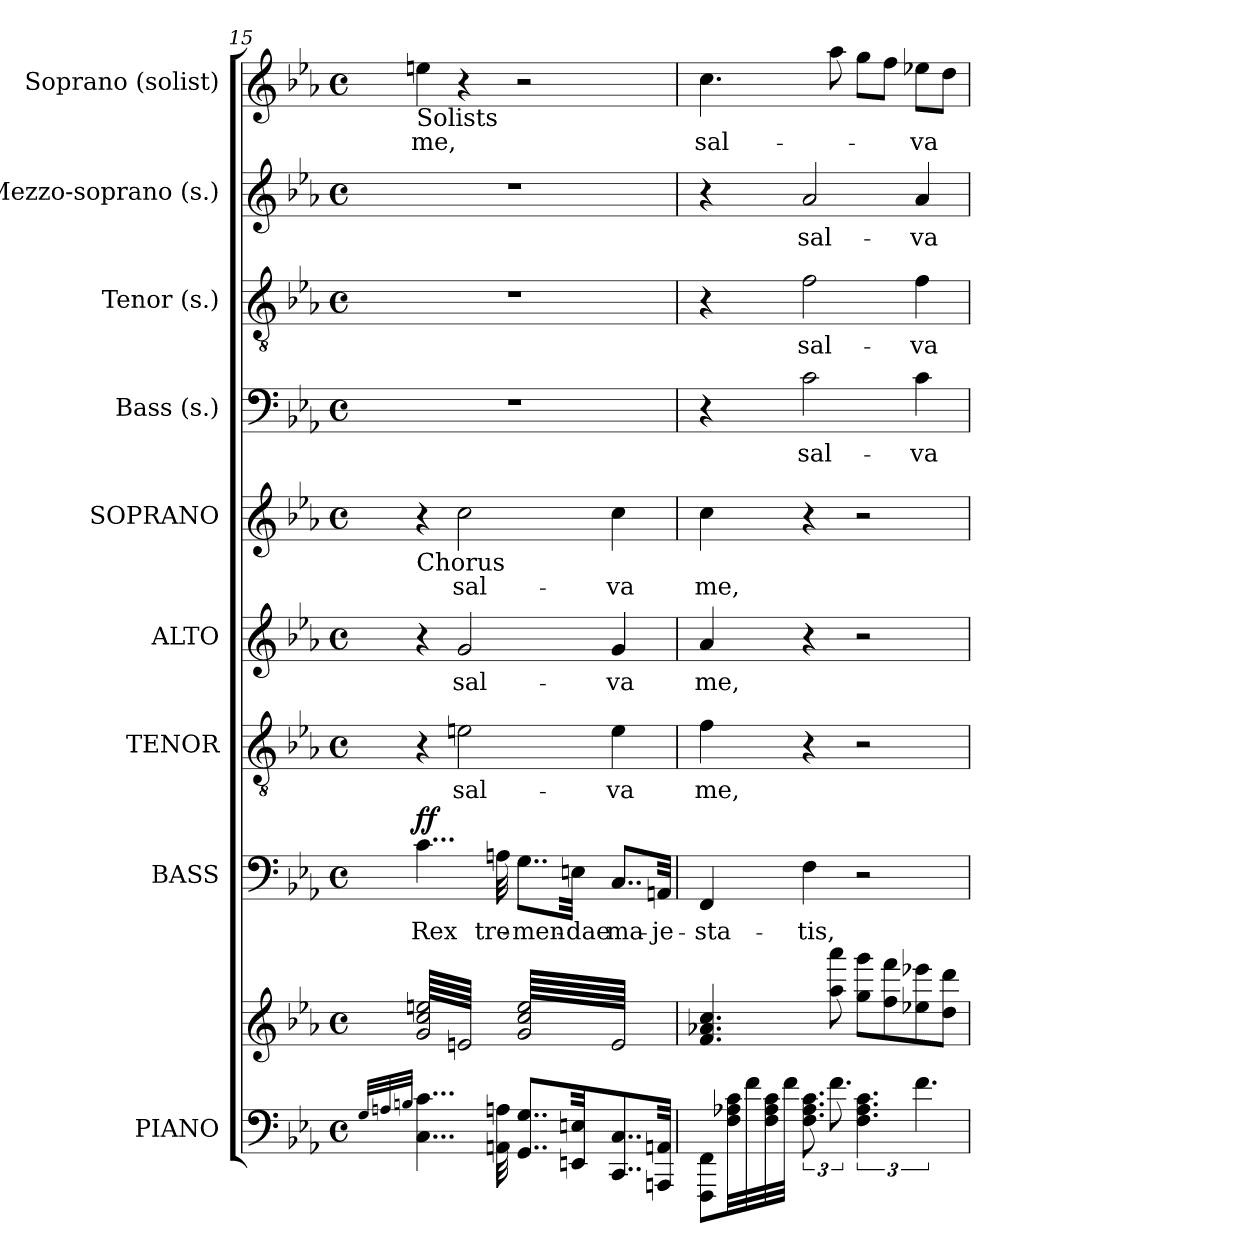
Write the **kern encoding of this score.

**kern	**kern	**kern	**text	**dynam	**kern	**text	**kern	**text	**kern	**text	**kern	**text	**kern	**text	**kern	**text	**kern	**text
*part9	*part9	*part8	*part8	*part8	*part7	*part7	*part6	*part6	*part5	*part5	*part4	*part4	*part3	*part3	*part2	*part2	*part1	*part1
*staff10	*staff9	*staff8	*staff8	*staff8	*staff7	*staff7	*staff6	*staff6	*staff5	*staff5	*staff4	*staff4	*staff3	*staff3	*staff2	*staff2	*staff1	*staff1
*I"PIANO	*	*I"BASS	*	*	*I"TENOR	*	*I"ALTO	*	*I"SOPRANO	*	*I"Bass (s.)	*	*I"Tenor (s.)	*	*I"Mezzo-soprano (s.)	*	*I"Soprano (solist)	*
*I'Pno.	*	*I'B.	*	*	*I'T.	*	*I'A.	*	*I'S.	*	*I'B.	*	*I'T.	*	*I'M-S.	*	*I'S.	*
!!LO:PB:g=z
*clefF4	*clefG2	*clefF4	*	*	*clefGv2	*	*clefG2	*	*clefG2	*	*clefF4	*	*clefGv2	*	*clefG2	*	*clefG2	*
*	*	*	*	*	*ITrd7c12	*	*	*	*	*	*	*	*ITrd7c12	*	*	*	*	*
*k[b-e-a-]	*k[b-e-a-]	*k[b-e-a-]	*	*	*k[b-e-a-]	*	*k[b-e-a-]	*	*k[b-e-a-]	*	*k[b-e-a-]	*	*k[b-e-a-]	*	*k[b-e-a-]	*	*k[b-e-a-]	*
*c:	*c:	*c:	*	*	*c:	*	*c:	*	*c:	*	*c:	*	*c:	*	*c:	*	*c:	*
*M4/4	*M4/4	*M4/4	*	*	*M4/4	*	*M4/4	*	*M4/4	*	*M4/4	*	*M4/4	*	*M4/4	*	*M4/4	*
*met(c)	*met(c)	*met(c)	*	*	*met(c)	*	*met(c)	*	*met(c)	*	*met(c)	*	*met(c)	*	*met(c)	*	*met(c)	*
=15	=15	=15	=15	=15	=15	=15	=15	=15	=15	=15	=15	=15	=15	=15	=15	=15	=15	=15
32qGi/LLL	.	.	.	.	.	.	.	.	.	.	.	.	.	.	.	.	.	.
32qAni/	.	.	.	.	.	.	.	.	.	.	.	.	.	.	.	.	.	.
32qBni/JJJ	.	.	.	.	.	.	.	.	.	.	.	.	.	.	.	.	.	.
!	!	!	!LO:LY:b:color=#000000	!	!	!	!	!	!	!	!	!	!	!	!	!	!	!
!	!	!	!	!	!	!	!	!	!	!	!	!	!	!	!	!	!LO:TX:b:t=Solists	!
!	!	!	!	!	!	!	!	!	!LO:TX:b:t=Chorus	!	!	!	!	!	!	!	!	!
!	!	!	!	!	!	!	!	!	!	!	!	!	!	!	!	!	!	!LO:LY:b:color=#000000
*	*tremolo	*	*	*	*	*	*	*	*	*	*	*	*	*	*	*	*	*
4...Ci\ 4...ci	64gi/ 64cci 64eeniLLLL	4...ci\	Rex	ff	4r	.	4r	.	4r	.	1r	.	1r	.	1r	.	4eeni\	me,
.	64eni/	.	.	.	.	.	.	.	.	.	.	.	.	.	.	.	.	.
.	64gi/ 64cci 64eeni	.	.	.	.	.	.	.	.	.	.	.	.	.	.	.	.	.
.	64eni/	.	.	.	.	.	.	.	.	.	.	.	.	.	.	.	.	.
.	64gi/ 64cci 64eeni	.	.	.	.	.	.	.	.	.	.	.	.	.	.	.	.	.
.	64eni/	.	.	.	.	.	.	.	.	.	.	.	.	.	.	.	.	.
.	64gi/ 64cci 64eeni	.	.	.	.	.	.	.	.	.	.	.	.	.	.	.	.	.
.	64eni/	.	.	.	.	.	.	.	.	.	.	.	.	.	.	.	.	.
.	64gi/ 64cci 64eeni	.	.	.	.	.	.	.	.	.	.	.	.	.	.	.	.	.
.	64eni/	.	.	.	.	.	.	.	.	.	.	.	.	.	.	.	.	.
.	64gi/ 64cci 64eeni	.	.	.	.	.	.	.	.	.	.	.	.	.	.	.	.	.
.	64eni/	.	.	.	.	.	.	.	.	.	.	.	.	.	.	.	.	.
.	64gi/ 64cci 64eeni	.	.	.	.	.	.	.	.	.	.	.	.	.	.	.	.	.
.	64eni/	.	.	.	.	.	.	.	.	.	.	.	.	.	.	.	.	.
.	64gi/ 64cci 64eeni	.	.	.	.	.	.	.	.	.	.	.	.	.	.	.	.	.
.	64eni/	.	.	.	.	.	.	.	.	.	.	.	.	.	.	.	.	.
!	!	!	!	!	!	!LO:LY:b:color=#000000	!	!	!	!	!	!	!	!	!	!	!	!
!	!	!	!	!	!	!	!	!LO:LY:b:color=#000000	!	!	!	!	!	!	!	!	!	!
!	!	!	!	!	!	!	!	!	!	!LO:LY:b:color=#000000	!	!	!	!	!	!	!	!
.	64gi/ 64cci 64eeni	.	.	.	2Eni\	sal-	2gi/	sal-	2cci\	sal-	.	.	.	.	.	.	4r	.
.	64eni/	.	.	.	.	.	.	.	.	.	.	.	.	.	.	.	.	.
.	64gi/ 64cci 64eeni	.	.	.	.	.	.	.	.	.	.	.	.	.	.	.	.	.
.	64eni/	.	.	.	.	.	.	.	.	.	.	.	.	.	.	.	.	.
.	64gi/ 64cci 64eeni	.	.	.	.	.	.	.	.	.	.	.	.	.	.	.	.	.
.	64eni/	.	.	.	.	.	.	.	.	.	.	.	.	.	.	.	.	.
.	64gi/ 64cci 64eeni	.	.	.	.	.	.	.	.	.	.	.	.	.	.	.	.	.
.	64eni/	.	.	.	.	.	.	.	.	.	.	.	.	.	.	.	.	.
.	64gi/ 64cci 64eeni	.	.	.	.	.	.	.	.	.	.	.	.	.	.	.	.	.
.	64eni/	.	.	.	.	.	.	.	.	.	.	.	.	.	.	.	.	.
.	64gi/ 64cci 64eeni	.	.	.	.	.	.	.	.	.	.	.	.	.	.	.	.	.
.	64eni/	.	.	.	.	.	.	.	.	.	.	.	.	.	.	.	.	.
.	64gi/ 64cci 64eeni	.	.	.	.	.	.	.	.	.	.	.	.	.	.	.	.	.
.	64eni/	.	.	.	.	.	.	.	.	.	.	.	.	.	.	.	.	.
!	!	!	!LO:LY:b:color=#000000	!	!	!	!	!	!	!	!	!	!	!	!	!	!	!
32AAni\ 32Ai	64gi/ 64cci 64eeni	32Ani\	tre-	.	.	.	.	.	.	.	.	.	.	.	.	.	.	.
.	64eni/JJJJ	.	.	.	.	.	.	.	.	.	.	.	.	.	.	.	.	.
!	!	!	!LO:LY:b:color=#000000	!	!	!	!	!	!	!	!	!	!	!	!	!	!	!
8..GGi/ 8..GiL	64gi/ 64cci 64eeiLLLL	8..Gi\L	-men-	.	.	.	.	.	.	.	.	.	.	.	.	.	2r	.
.	64ei/	.	.	.	.	.	.	.	.	.	.	.	.	.	.	.	.	.
.	64gi/ 64cci 64eei	.	.	.	.	.	.	.	.	.	.	.	.	.	.	.	.	.
.	64ei/	.	.	.	.	.	.	.	.	.	.	.	.	.	.	.	.	.
.	64gi/ 64cci 64eei	.	.	.	.	.	.	.	.	.	.	.	.	.	.	.	.	.
.	64ei/	.	.	.	.	.	.	.	.	.	.	.	.	.	.	.	.	.
.	64gi/ 64cci 64eei	.	.	.	.	.	.	.	.	.	.	.	.	.	.	.	.	.
.	64ei/	.	.	.	.	.	.	.	.	.	.	.	.	.	.	.	.	.
.	64gi/ 64cci 64eei	.	.	.	.	.	.	.	.	.	.	.	.	.	.	.	.	.
.	64ei/	.	.	.	.	.	.	.	.	.	.	.	.	.	.	.	.	.
.	64gi/ 64cci 64eei	.	.	.	.	.	.	.	.	.	.	.	.	.	.	.	.	.
.	64ei/	.	.	.	.	.	.	.	.	.	.	.	.	.	.	.	.	.
.	64gi/ 64cci 64eei	.	.	.	.	.	.	.	.	.	.	.	.	.	.	.	.	.
.	64ei/	.	.	.	.	.	.	.	.	.	.	.	.	.	.	.	.	.
!	!	!	!LO:LY:b:color=#000000	!	!	!	!	!	!	!	!	!	!	!	!	!	!	!
32EEni/ 32Enikk	64gi/ 64cci 64eei	32Eni\Jkk	-dae	.	.	.	.	.	.	.	.	.	.	.	.	.	.	.
.	64ei/	.	.	.	.	.	.	.	.	.	.	.	.	.	.	.	.	.
!	!	!	!LO:LY:b:color=#000000	!	!	!	!	!	!	!	!	!	!	!	!	!	!	!
!	!	!	!	!	!	!LO:LY:b:color=#000000	!	!	!	!	!	!	!	!	!	!	!	!
!	!	!	!	!	!	!	!	!LO:LY:b:color=#000000	!	!	!	!	!	!	!	!	!	!
!	!	!	!	!	!	!	!	!	!	!LO:LY:b:color=#000000	!	!	!	!	!	!	!	!
8..CCi/ 8..Ci	64gi/ 64cci 64eei	8..Ci/L	ma-	.	4Ei\	-va	4gi/	-va	4cci\	-va	.	.	.	.	.	.	.	.
.	64ei/	.	.	.	.	.	.	.	.	.	.	.	.	.	.	.	.	.
.	64gi/ 64cci 64eei	.	.	.	.	.	.	.	.	.	.	.	.	.	.	.	.	.
.	64ei/	.	.	.	.	.	.	.	.	.	.	.	.	.	.	.	.	.
.	64gi/ 64cci 64eei	.	.	.	.	.	.	.	.	.	.	.	.	.	.	.	.	.
.	64ei/	.	.	.	.	.	.	.	.	.	.	.	.	.	.	.	.	.
.	64gi/ 64cci 64eei	.	.	.	.	.	.	.	.	.	.	.	.	.	.	.	.	.
.	64ei/	.	.	.	.	.	.	.	.	.	.	.	.	.	.	.	.	.
.	64gi/ 64cci 64eei	.	.	.	.	.	.	.	.	.	.	.	.	.	.	.	.	.
.	64ei/	.	.	.	.	.	.	.	.	.	.	.	.	.	.	.	.	.
.	64gi/ 64cci 64eei	.	.	.	.	.	.	.	.	.	.	.	.	.	.	.	.	.
.	64ei/	.	.	.	.	.	.	.	.	.	.	.	.	.	.	.	.	.
.	64gi/ 64cci 64eei	.	.	.	.	.	.	.	.	.	.	.	.	.	.	.	.	.
.	64ei/	.	.	.	.	.	.	.	.	.	.	.	.	.	.	.	.	.
!	!	!	!LO:LY:b:color=#000000	!	!	!	!	!	!	!	!	!	!	!	!	!	!	!
32AAAni/ 32AAniJkk	64gi/ 64cci 64eei	32AAni/Jkk	-je-	.	.	.	.	.	.	.	.	.	.	.	.	.	.	.
.	64ei/JJJJ	.	.	.	.	.	.	.	.	.	.	.	.	.	.	.	.	.
*	*Xtremolo	*	*	*	*	*	*	*	*	*	*	*	*	*	*	*	*	*
=16	=16	=16	=16	=16	=16	=16	=16	=16	=16	=16	=16	=16	=16	=16	=16	=16	=16	=16
!	!	!	!LO:LY:b:color=#000000	!	!	!	!	!	!	!	!	!	!	!	!	!	!	!
!	!	!	!	!	!	!LO:LY:b:color=#000000	!	!	!	!	!	!	!	!	!	!	!	!
!	!	!	!	!	!	!	!	!LO:LY:b:color=#000000	!	!	!	!	!	!	!	!	!	!
!	!	!	!	!	!	!	!	!	!	!LO:LY:b:color=#000000	!	!	!	!	!	!	!	!
!	!	!	!	!	!	!	!	!	!	!	!	!	!	!	!	!	!	!LO:LY:b:color=#000000
8FFFi\ 8FFiL	4.fi/ 4.a-Xi 4.cci	4FFi/	-sta-	.	4Fi\	me,	4a-i/	me,	4cci\	me,	4r	.	4r	.	4r	.	4.cci\	sal-
.	.	.	.	.	.	.	.	.	.	.	.	.	.	.	.	.	.	.
.	.	.	.	.	.	.	.	.	.	.	.	.	.	.	.	.	.	.
.	.	.	.	.	.	.	.	.	.	.	.	.	.	.	.	.	.	.
.	.	.	.	.	.	.	.	.	.	.	.	.	.	.	.	.	.	.
.	.	.	.	.	.	.	.	.	.	.	.	.	.	.	.	.	.	.
.	.	.	.	.	.	.	.	.	.	.	.	.	.	.	.	.	.	.
.	.	.	.	.	.	.	.	.	.	.	.	.	.	.	.	.	.	.
32Fi\ 32A-Xi 32ciLL	.	.	.	.	.	.	.	.	.	.	.	.	.	.	.	.	.	.
.	.	.	.	.	.	.	.	.	.	.	.	.	.	.	.	.	.	.
32fi\	.	.	.	.	.	.	.	.	.	.	.	.	.	.	.	.	.	.
.	.	.	.	.	.	.	.	.	.	.	.	.	.	.	.	.	.	.
32Fi\ 32A-i 32ci	.	.	.	.	.	.	.	.	.	.	.	.	.	.	.	.	.	.
.	.	.	.	.	.	.	.	.	.	.	.	.	.	.	.	.	.	.
32fi\JJJ	.	.	.	.	.	.	.	.	.	.	.	.	.	.	.	.	.	.
.	.	.	.	.	.	.	.	.	.	.	.	.	.	.	.	.	.	.
!	!	!	!LO:LY:b:color=#000000	!	!	!	!	!	!	!	!	!	!	!	!	!	!	!
!	!	!	!	!	!	!	!	!	!	!	!	!LO:LY:b:color=#000000	!	!	!	!	!	!
!	!	!	!	!	!	!	!	!	!	!	!	!	!	!LO:LY:b:color=#000000	!	!	!	!
!	!	!	!	!	!	!	!	!	!	!	!	!	!	!	!	!LO:LY:b:color=#000000	!	!
12.Fi\ 12.A-i 12.ci	.	4Fi\	-tis,	.	4r	.	4r	.	4r	.	2ci\	sal-	2Fi\	sal-	2a-i/	sal-	.	.
12.fi\	8aa-i\ 8aaa-i	.	.	.	.	.	.	.	.	.	.	.	.	.	.	.	8aa-i\	.
6.Fi\ 6.A-i 6.ci	8ggi\ 8gggiL	2r	.	.	2r	.	2r	.	2r	.	.	.	.	.	.	.	8ggi\L	.
.	8ffi\ 8fffi	.	.	.	.	.	.	.	.	.	.	.	.	.	.	.	8ffi\J	.
!	!	!	!	!	!	!	!	!	!	!	!	!LO:LY:b:color=#000000	!	!	!	!	!	!
!	!	!	!	!	!	!	!	!	!	!	!	!	!	!LO:LY:b:color=#000000	!	!	!	!
!	!	!	!	!	!	!	!	!	!	!	!	!	!	!	!	!LO:LY:b:color=#000000	!	!
!	!	!	!	!	!	!	!	!	!	!	!	!	!	!	!	!	!	!LO:LY:b:color=#000000
6.fi\	8ee-Xi\ 8eee-Xi	.	.	.	.	.	.	.	.	.	4ci\	-va	4Fi\	-va	4a-i/	-va	8ee-Xi\L	-va
.	8ddi\ 8dddiJ	.	.	.	.	.	.	.	.	.	.	.	.	.	.	.	8ddi\J	.
=	=	=	=	=	=	=	=	=	=	=	=	=	=	=	=	=	=	=
*-	*-	*-	*-	*-	*-	*-	*-	*-	*-	*-	*-	*-	*-	*-	*-	*-	*-	*-
